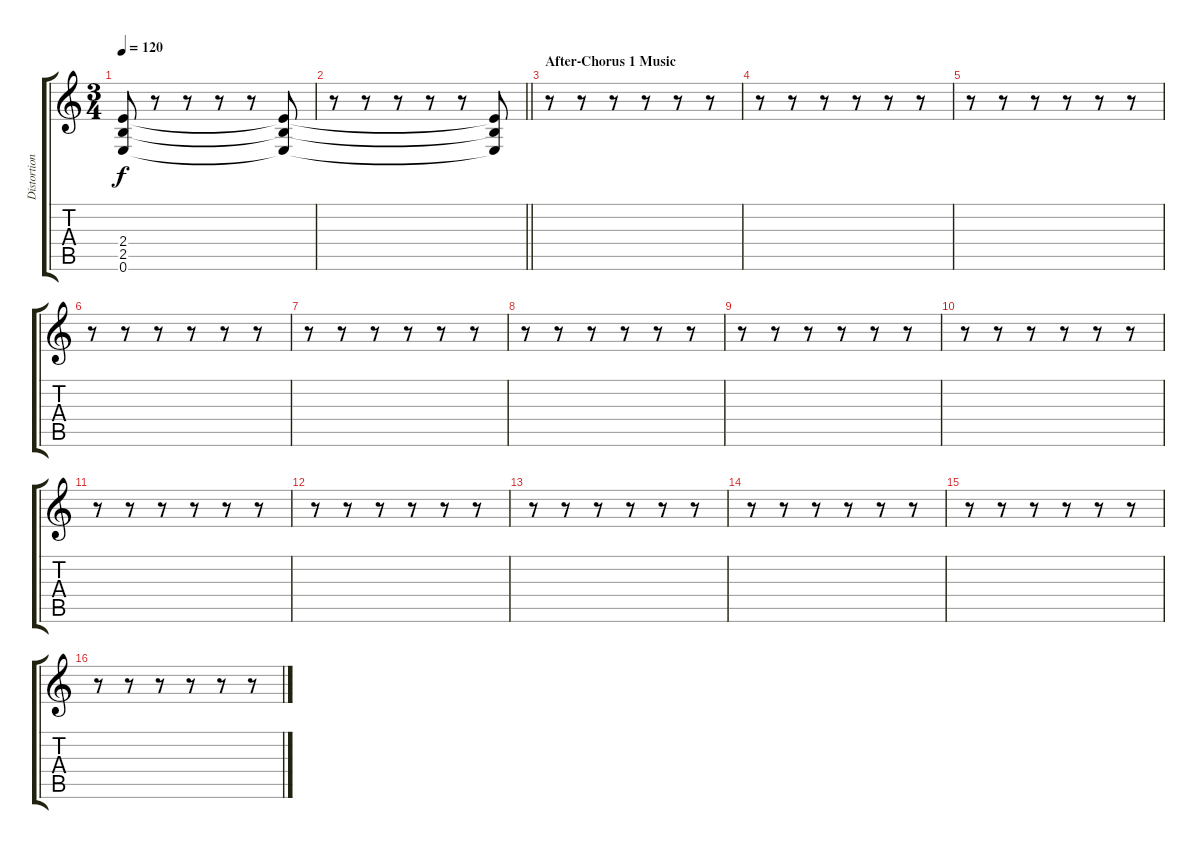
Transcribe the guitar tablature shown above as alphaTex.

\track ("Distortion" "Distortion") {instrument distortionguitar}
\staff {score tabs}
\tuning (E4 B3 G3 D3 A2 E2) {hide}
\ts (3 4)
\tempo 120
\clef g2
\ks c
(2.4 2.5 0.6).8{dy f} r.8 r.8 r.8 r.8 (2.4{t} 2.5{t} 0.6{t}).8 |
\barLineRight lightlight
r.8 r.8 r.8 r.8 r.8 (2.4{t} 2.5{t} 0.6{t}).8 |
\section ("" "After-Chorus 1 Music")
r.8 r.8 r.8 r.8 r.8 r.8 |
r.8 r.8 r.8 r.8 r.8 r.8 |
r.8 r.8 r.8 r.8 r.8 r.8 |
r.8 r.8 r.8 r.8 r.8 r.8 |
r.8 r.8 r.8 r.8 r.8 r.8 |
r.8 r.8 r.8 r.8 r.8 r.8 |
r.8 r.8 r.8 r.8 r.8 r.8 |
r.8 r.8 r.8 r.8 r.8 r.8 |
r.8 r.8 r.8 r.8 r.8 r.8 |
r.8 r.8 r.8 r.8 r.8 r.8 |
r.8 r.8 r.8 r.8 r.8 r.8 |
r.8 r.8 r.8 r.8 r.8 r.8 |
r.8 r.8 r.8 r.8 r.8 r.8 |
r.8 r.8 r.8 r.8 r.8 r.8
